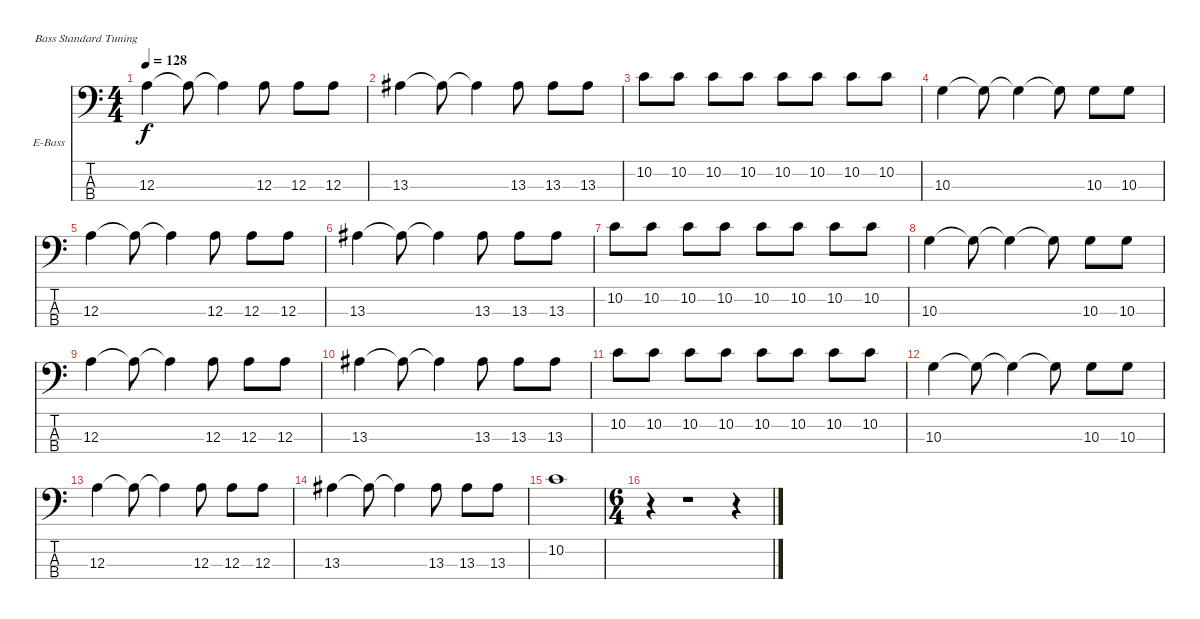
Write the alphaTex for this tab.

\defaultSystemsLayout 4
\bracketExtendMode nobrackets
\firstSystemTrackNameOrientation horizontal
\otherSystemsTrackNameOrientation horizontal
\track ("Jeff Ament" "E-Bass") {instrument electricbassfinger}
\staff {score tabs}
\tuning (G2 D2 A1 E1)
\ts (4 4)
\tempo 128
\clef f4
\ks c
12.3.4{dy f} 12.3{t}.8 12.3{t}.4 12.3.8 12.3.8 12.3.8 |
13.3.4 13.3{t}.8 13.3{t}.4 13.3.8 13.3.8 13.3.8 |
10.2.8 10.2.8 10.2.8 10.2.8 10.2.8 10.2.8 10.2.8 10.2.8 |
10.3.4 10.3{t}.8 10.3{t}.4 10.3{t}.8 10.3.8 10.3.8 |
12.3.4 12.3{t}.8 12.3{t}.4 12.3.8 12.3.8 12.3.8 |
13.3.4 13.3{t}.8 13.3{t}.4 13.3.8 13.3.8 13.3.8 |
10.2.8 10.2.8 10.2.8 10.2.8 10.2.8 10.2.8 10.2.8 10.2.8 |
10.3.4 10.3{t}.8 10.3{t}.4 10.3{t}.8 10.3.8 10.3.8 |
12.3.4 12.3{t}.8 12.3{t}.4 12.3.8 12.3.8 12.3.8 |
13.3.4 13.3{t}.8 13.3{t}.4 13.3.8 13.3.8 13.3.8 |
10.2.8 10.2.8 10.2.8 10.2.8 10.2.8 10.2.8 10.2.8 10.2.8 |
10.3.4 10.3{t}.8 10.3{t}.4 10.3{t}.8 10.3.8 10.3.8 |
12.3.4 12.3{t}.8 12.3{t}.4 12.3.8 12.3.8 12.3.8 |
13.3.4 13.3{t}.8 13.3{t}.4 13.3.8 13.3.8 13.3.8 |
10.2.1 |
\ts (6 4)
r.4 r.1 r.4
